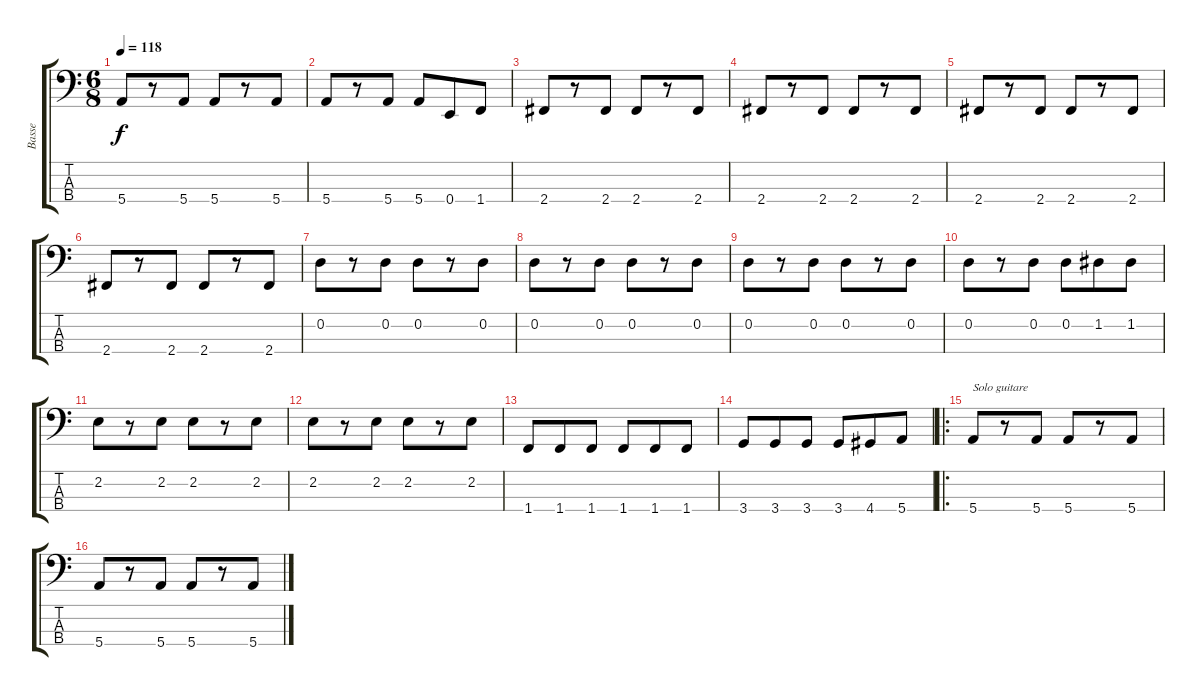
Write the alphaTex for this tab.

\track ("Basse" "Basse") {instrument electricbassfinger}
\staff {score tabs}
\tuning (G2 D2 A1 E1) {hide}
\ts (6 8)
\tempo 118
\clef f4
\ks c
5.4.8{dy f} r.8 5.4.8 5.4.8 r.8 5.4.8 |
5.4.8 r.8 5.4.8 5.4.8 0.4.8 1.4.8 |
2.4.8 r.8 2.4.8 2.4.8 r.8 2.4.8 |
2.4.8 r.8 2.4.8 2.4.8 r.8 2.4.8 |
2.4.8 r.8 2.4.8 2.4.8 r.8 2.4.8 |
2.4.8 r.8 2.4.8 2.4.8 r.8 2.4.8 |
0.2.8 r.8 0.2.8 0.2.8 r.8 0.2.8 |
0.2.8 r.8 0.2.8 0.2.8 r.8 0.2.8 |
0.2.8 r.8 0.2.8 0.2.8 r.8 0.2.8 |
0.2.8 r.8 0.2.8 0.2.8 1.2.8 1.2.8 |
2.2.8 r.8 2.2.8 2.2.8 r.8 2.2.8 |
2.2.8 r.8 2.2.8 2.2.8 r.8 2.2.8 |
1.4.8 1.4.8 1.4.8 1.4.8 1.4.8 1.4.8 |
3.4.8 3.4.8 3.4.8 3.4.8 4.4.8 5.4.8 |
\ro
5.4.8{txt "Solo guitare"} r.8 5.4.8 5.4.8 r.8 5.4.8 |
5.4.8 r.8 5.4.8 5.4.8 r.8 5.4.8
